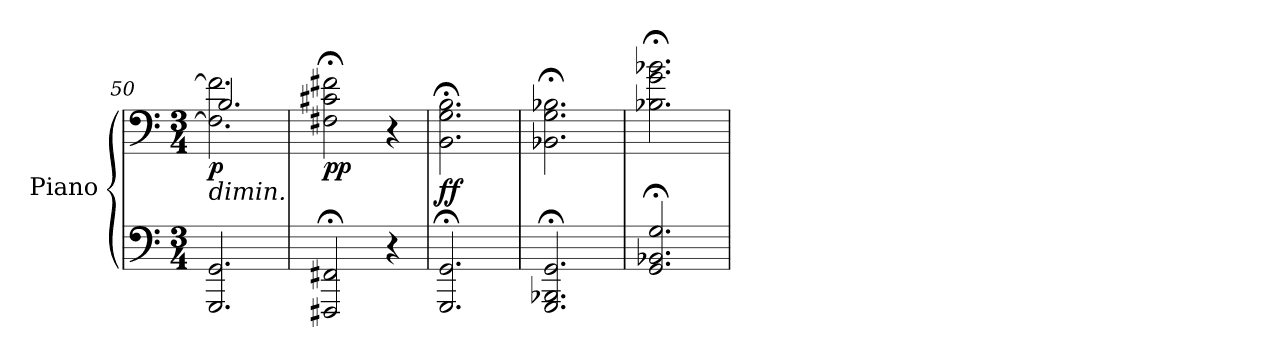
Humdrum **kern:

**kern	**kern	**dynam
*part1	*part1	*part1
*staff2	*staff1	*staff1/2
*I"Piano	*	*
*I'Pno.	*	*
*clefF4	*clefF4	*
*k[]	*k[]	*
*M3/4	*M3/4	*
=50	=50	=50
*	*^	*
!	!LO:TX:b:i:t=dimin.	!	!
!	!	!	!LO:DY:b
2.GGG/ 2.GG/	2.F#\] 2.f#\]	2.B/	p
=51	=51	=51	=51
!	!	!	!LO:DY:b
*	*v	*v	*
2FFF#X/;< 2FF#X/;<	2F#X\;< 2c#X\;< 2f#X\;<	pp
4r	4r	.
!!LO:LB:g=z
=52	=52	=52
!	!	!LO:DY:b
2.GGG/;< 2.GG/;<	2.BB\;< 2.G\;< 2.B\;<	ff
=53	=53	=53
2.GGG/;< 2.BBB-X/;< 2.GG/;<	2.BB-X\;< 2.G\;< 2.B-X\;<	.
=54	=54	=54
2.GG/;< 2.BB-X/;< 2.G/;<	2.B-X\;< 2.g\;< 2.b-X\;<	.
=	=	=
*-	*-	*-
